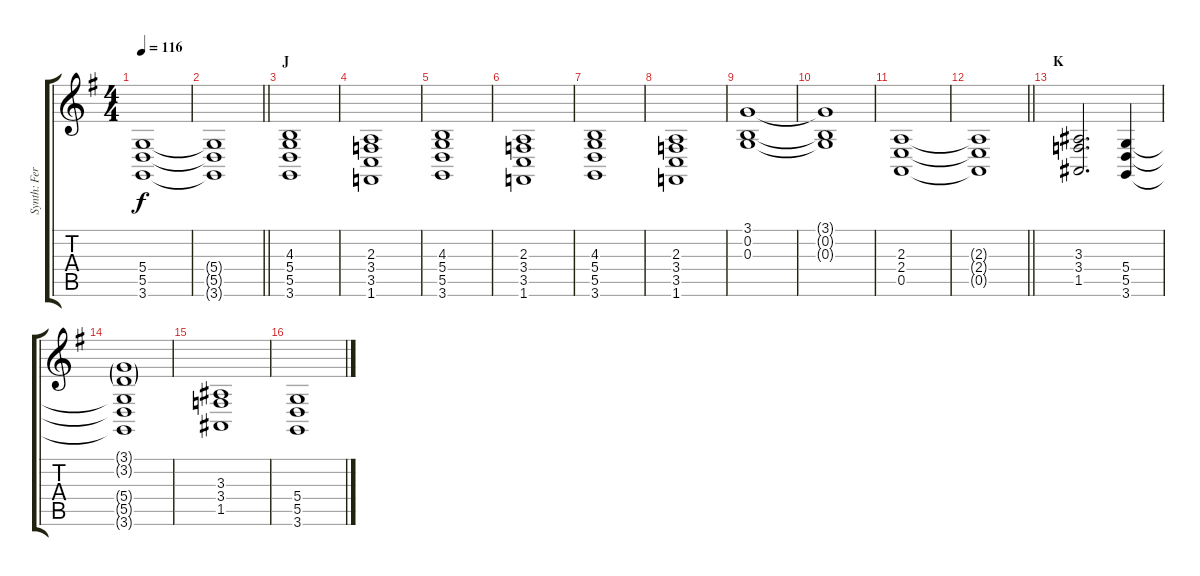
\track ("Synth: Ferdy" "Synth: Fer") {instrument synthstrings1}
\staff {score tabs}
\tuning (E4 B3 G3 D3 A2 E2) {hide}
\ts (4 4)
\tempo 116
\clef g2
\ks g
(5.4 5.5 3.6).1{dy f} |
\barLineRight lightlight
(5.4{t} 5.5{t} 3.6{t}).1 |
\section ("" "J")
(4.3 5.4 5.5 3.6).1 |
(2.3 3.4 3.5 1.6).1 |
(4.3 5.4 5.5 3.6).1 |
(2.3 3.4 3.5 1.6).1 |
(4.3 5.4 5.5 3.6).1 |
(2.3 3.4 3.5 1.6).1 |
(3.1 0.2 0.3).1 |
(3.1{t} 0.2{t} 0.3{t}).1 |
(2.3 2.4 0.5).1 |
\barLineRight lightlight
(2.3{t} 2.4{t} 0.5{t}).1 |
\section ("" "K")
(3.3 3.4 1.5).2{d} (5.4 5.5 3.6).4 |
(3.1{g} 3.2{g} 5.4{t} 5.5{t} 3.6{t}).1 |
(3.3 3.4 1.5).1 |
(5.4 5.5 3.6).1
